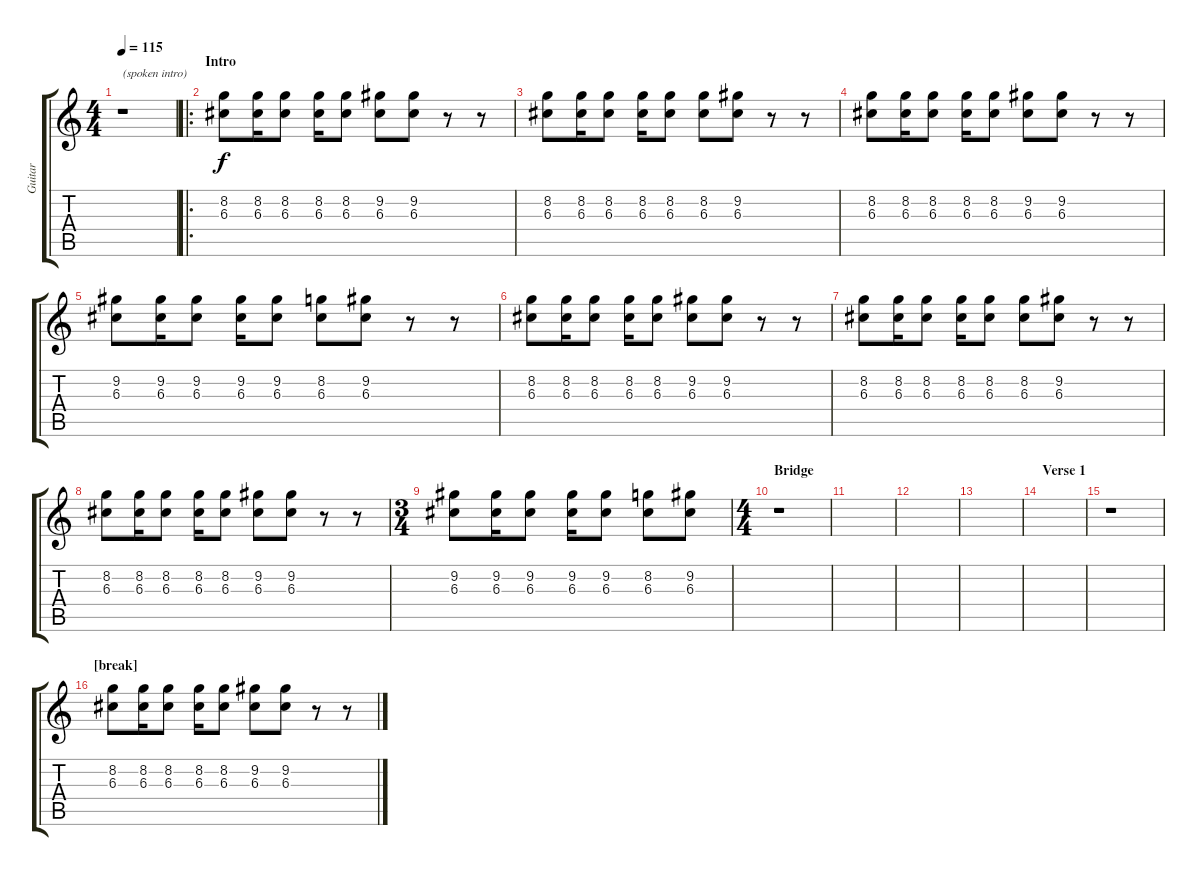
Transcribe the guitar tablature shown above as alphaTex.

\track ("Guitar" "Guitar") {instrument distortionguitar}
\staff {score tabs}
\tuning (E4 B3 G3 D3 A2 E2) {hide}
\ts (4 4)
\tempo 115
\clef g2
\ks c
r.1{txt "(spoken intro)" dy f instrument distortionguitar} |
\ro
\section ("" "Intro")
(8.2 6.3).8 (8.2 6.3).16 (8.2 6.3).8 (8.2 6.3).16 (8.2 6.3).8 (9.2 6.3).8 (9.2 6.3).8 r.8 r.8 |
(8.2 6.3).8 (8.2 6.3).16 (8.2 6.3).8 (8.2 6.3).16 (8.2 6.3).8 (8.2 6.3).8 (9.2 6.3).8 r.8 r.8 |
(8.2 6.3).8 (8.2 6.3).16 (8.2 6.3).8 (8.2 6.3).16 (8.2 6.3).8 (9.2 6.3).8 (9.2 6.3).8 r.8 r.8 |
(9.2 6.3).8 (9.2 6.3).16 (9.2 6.3).8 (9.2 6.3).16 (9.2 6.3).8 (8.2 6.3).8 (9.2 6.3).8 r.8 r.8 |
(8.2 6.3).8 (8.2 6.3).16 (8.2 6.3).8 (8.2 6.3).16 (8.2 6.3).8 (9.2 6.3).8 (9.2 6.3).8 r.8 r.8 |
(8.2 6.3).8 (8.2 6.3).16 (8.2 6.3).8 (8.2 6.3).16 (8.2 6.3).8 (8.2 6.3).8 (9.2 6.3).8 r.8 r.8 |
(8.2 6.3).8 (8.2 6.3).16 (8.2 6.3).8 (8.2 6.3).16 (8.2 6.3).8 (9.2 6.3).8 (9.2 6.3).8 r.8 r.8 |
\ts (3 4)
(9.2 6.3).8 (9.2 6.3).16 (9.2 6.3).8 (9.2 6.3).16 (9.2 6.3).8 (8.2 6.3).8 (9.2 6.3).8 |
\ts (4 4)
\section ("" "Bridge")
r.1 |
|
|
|
\section ("" "Verse 1")
|
r.1 |
\section ("" "[break]")
(8.2 6.3).8 (8.2 6.3).16 (8.2 6.3).8 (8.2 6.3).16 (8.2 6.3).8 (9.2 6.3).8 (9.2 6.3).8 r.8 r.8
